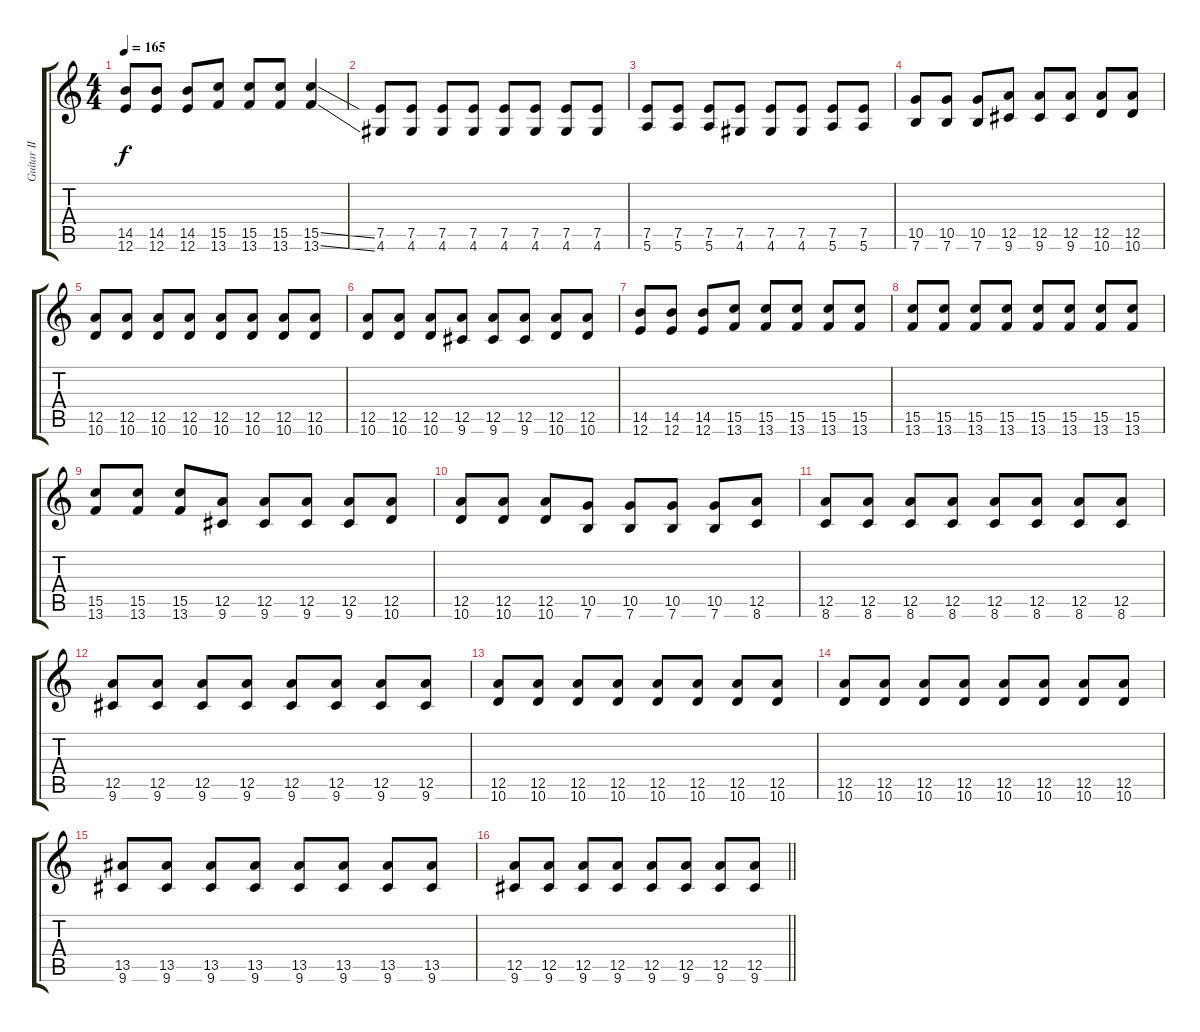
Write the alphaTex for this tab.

\track ("Guitar II" "Guitar II") {instrument distortionguitar}
\staff {score tabs}
\tuning (E4 B3 G3 D3 A2 E2) {hide}
\ts (4 4)
\tempo 165
\clef g2
\ks c
(14.5 12.6).8{dy f} (14.5 12.6).8 (14.5 12.6).8 (15.5 13.6).8 (15.5 13.6).8 (15.5 13.6).8 (15.5{ss} 13.6{ss}).4 |
(7.5 4.6).8 (7.5 4.6).8 (7.5 4.6).8 (7.5 4.6).8 (7.5 4.6).8 (7.5 4.6).8 (7.5 4.6).8 (7.5 4.6).8 |
(7.5 5.6).8 (7.5 5.6).8 (7.5 5.6).8 (7.5 4.6).8 (7.5 4.6).8 (7.5 4.6).8 (7.5 5.6).8 (7.5 5.6).8 |
(10.5 7.6).8 (10.5 7.6).8 (10.5 7.6).8 (12.5 9.6).8 (12.5 9.6).8 (12.5 9.6).8 (12.5 10.6).8 (12.5 10.6).8 |
(12.5 10.6).8 (12.5 10.6).8 (12.5 10.6).8 (12.5 10.6).8 (12.5 10.6).8 (12.5 10.6).8 (12.5 10.6).8 (12.5 10.6).8 |
(12.5 10.6).8 (12.5 10.6).8 (12.5 10.6).8 (12.5 9.6).8 (12.5 9.6).8 (12.5 9.6).8 (12.5 10.6).8 (12.5 10.6).8 |
(14.5 12.6).8 (14.5 12.6).8 (14.5 12.6).8 (15.5 13.6).8 (15.5 13.6).8 (15.5 13.6).8 (15.5 13.6).8 (15.5 13.6).8 |
(15.5 13.6).8 (15.5 13.6).8 (15.5 13.6).8 (15.5 13.6).8 (15.5 13.6).8 (15.5 13.6).8 (15.5 13.6).8 (15.5 13.6).8 |
(15.5 13.6).8 (15.5 13.6).8 (15.5 13.6).8 (12.5 9.6).8 (12.5 9.6).8 (12.5 9.6).8 (12.5 9.6).8 (12.5 10.6).8 |
(12.5 10.6).8 (12.5 10.6).8 (12.5 10.6).8 (10.5 7.6).8 (10.5 7.6).8 (10.5 7.6).8 (10.5 7.6).8 (12.5 8.6).8 |
(12.5 8.6).8 (12.5 8.6).8 (12.5 8.6).8 (12.5 8.6).8 (12.5 8.6).8 (12.5 8.6).8 (12.5 8.6).8 (12.5 8.6).8 |
(12.5 9.6).8 (12.5 9.6).8 (12.5 9.6).8 (12.5 9.6).8 (12.5 9.6).8 (12.5 9.6).8 (12.5 9.6).8 (12.5 9.6).8 |
(12.5 10.6).8 (12.5 10.6).8 (12.5 10.6).8 (12.5 10.6).8 (12.5 10.6).8 (12.5 10.6).8 (12.5 10.6).8 (12.5 10.6).8 |
(12.5 10.6).8 (12.5 10.6).8 (12.5 10.6).8 (12.5 10.6).8 (12.5 10.6).8 (12.5 10.6).8 (12.5 10.6).8 (12.5 10.6).8 |
(13.5 9.6).8 (13.5 9.6).8 (13.5 9.6).8 (13.5 9.6).8 (13.5 9.6).8 (13.5 9.6).8 (13.5 9.6).8 (13.5 9.6).8 |
\barLineRight lightlight
(12.5 9.6).8 (12.5 9.6).8 (12.5 9.6).8 (12.5 9.6).8 (12.5 9.6).8 (12.5 9.6).8 (12.5 9.6).8 (12.5 9.6).8
